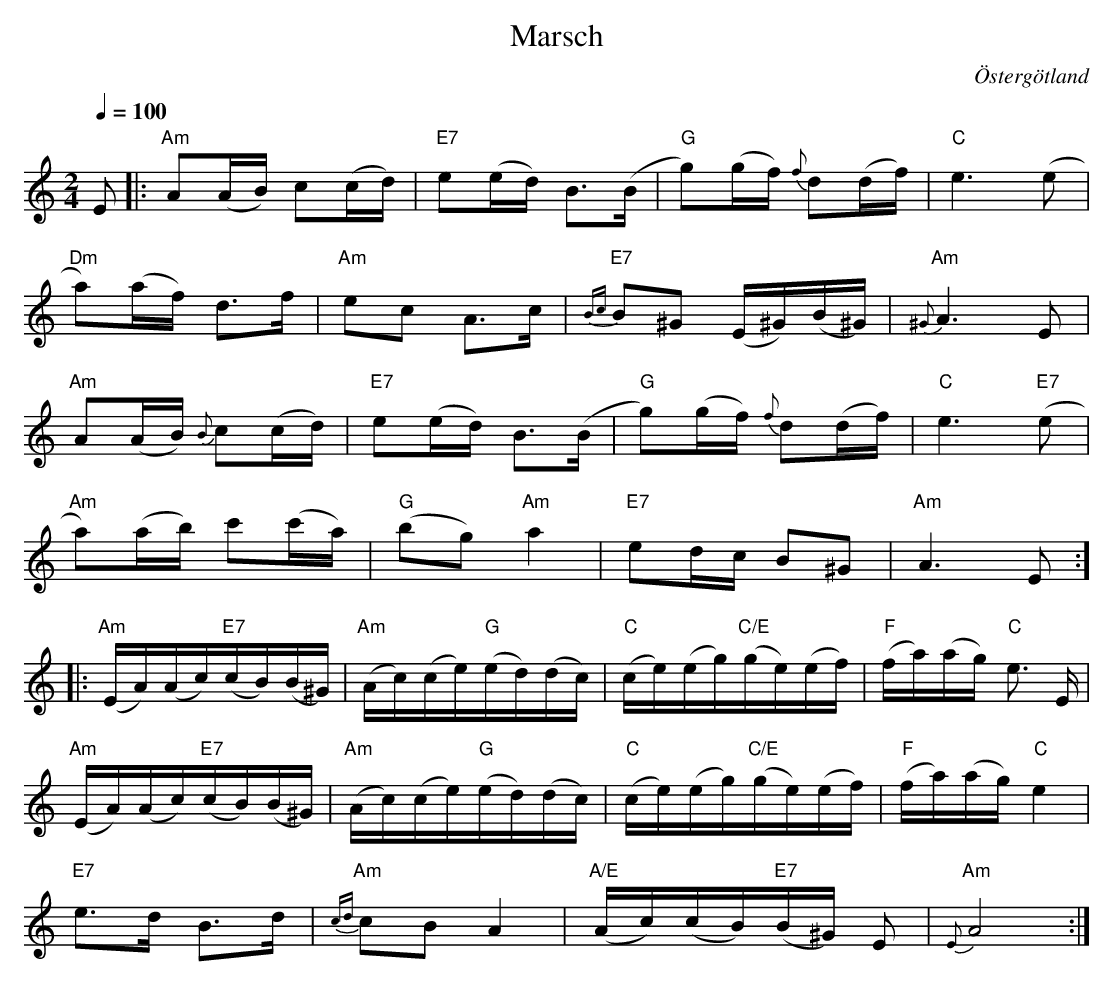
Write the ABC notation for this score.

X:1
T:Marsch
O:Östergötland
Q:1/4=100
M: 2/4
L: 1/16
K: Am
E2 |: "Am"A2(AB) c2(cd) | "E7"e2(ed) B3(B |"G" g2)(gf){f} d2(df) |"C" e6 (e2 |
"Dm"a2)(af) d3f | "Am"e2c2 A3c |"E7"{Bc} B2^G2 (E^G)(B^G)|"Am"{^G} A6 E2 |
"Am"A2(AB){B} c2(cd) | "E7"e2(ed) B3(B |"G" g2)(gf){f} d2(df) |"C" e6"E7" (e2 |
"Am"a2)(ab) c'2(c'a) |"G" (b2g2)"Am" a4 |"E7" e2dc B2^G2|"Am" A6 E2:]
|:"Am"(EA)(Ac)"E7"(cB)(B^G)|"Am"(Ac)(ce)"G"(ed)(dc)|"C"(ce)(eg)"C/E"(ge)(ef)|"F"(fa)(ag)"C" e3 E|
"Am"(EA)(Ac)"E7"(cB)(B^G)|"Am"(Ac)(ce)"G"(ed)(dc)|"C"(ce)(eg)"C/E"(ge)(ef)|"F"(fa)(ag)"C"e4|
"E7"e3d B3d |"Am"{cd} c2B2A4 |"A/E" (Ac)(cB)"E7"(B^G) E2|"Am"{E} A8 :|
